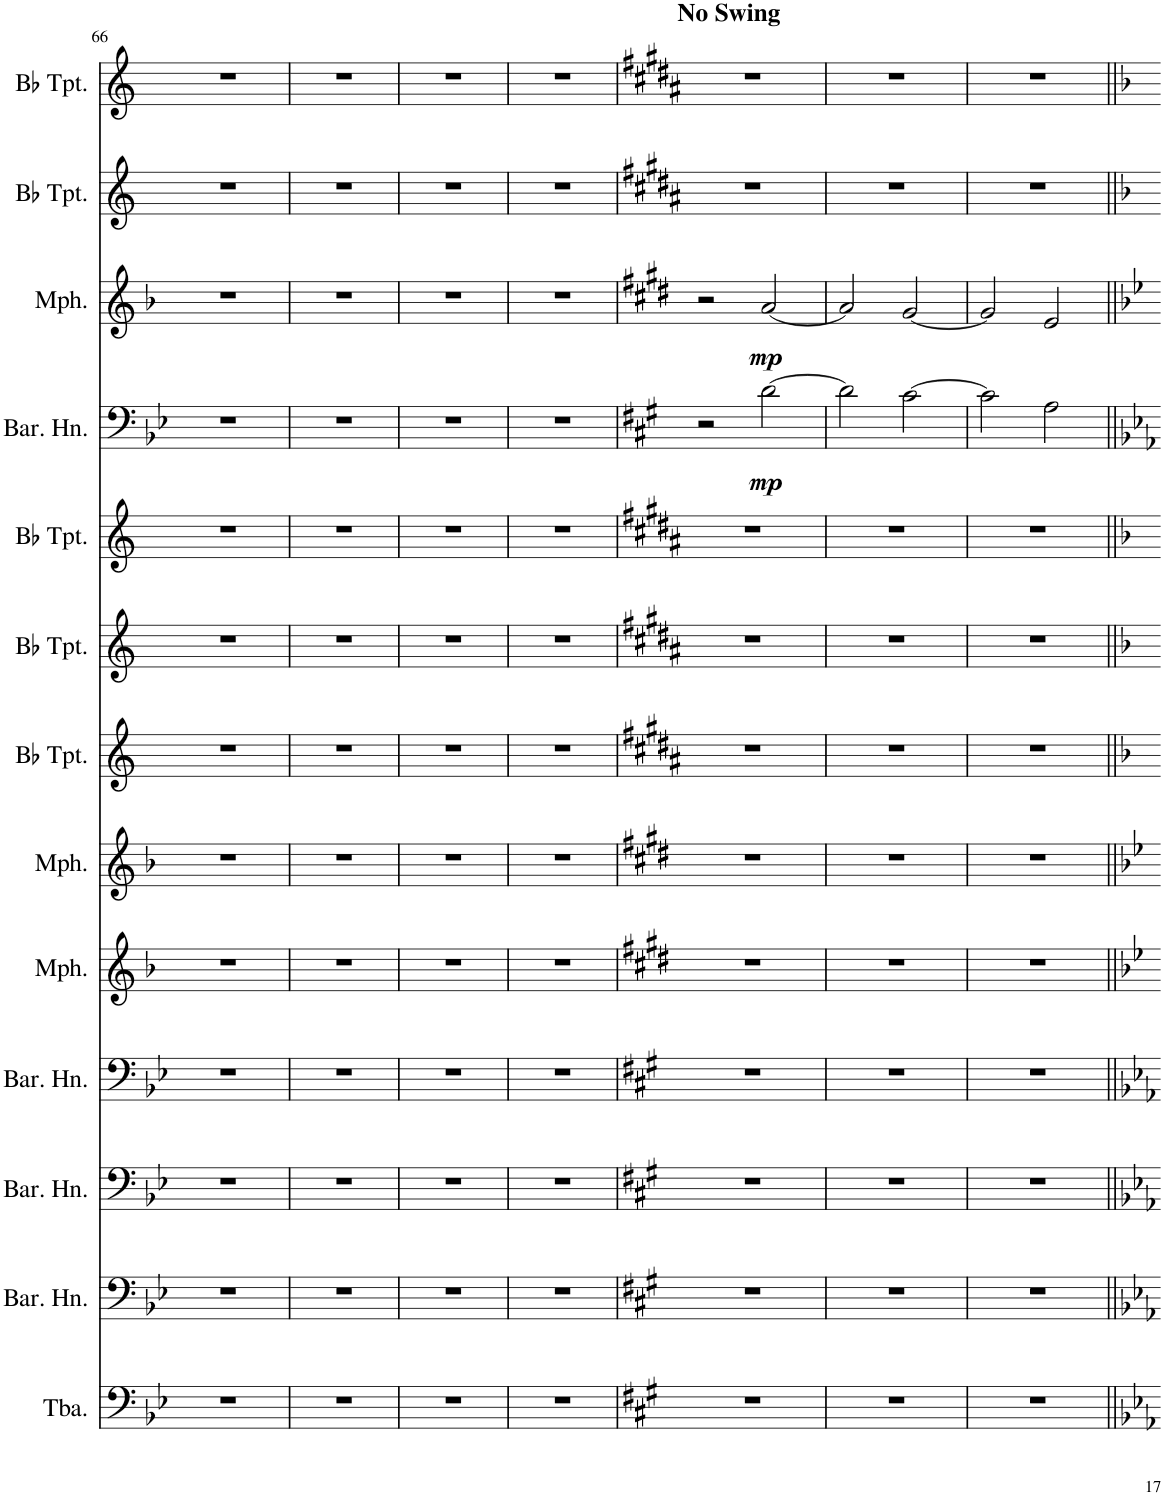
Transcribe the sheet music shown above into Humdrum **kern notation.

**kern	**kern	**kern	**kern	**kern	**kern	**kern	**kern	**kern	**kern	**dynam	**kern	**dynam	**kern	**kern
*part13	*part12	*part11	*part10	*part9	*part8	*part7	*part6	*part5	*part4	*part4	*part3	*part3	*part2	*part1
*staff13	*staff12	*staff11	*staff10	*staff9	*staff8	*staff7	*staff6	*staff5	*staff4	*staff4	*staff3	*staff3	*staff2	*staff1
*I"Tuba	*I"Baritone Horn	*I"Baritone Horn	*I"Baritone Horn	*I"Mellophone	*I"Mellophone	*I"Bb Trumpet	*I"Bb Trumpet	*I"Bb Trumpet	*I"Baritone Horn	*	*I"Mellophone	*	*I"Bb Trumpet	*I"Bb Trumpet
*I'Tba.	*I'Bar. Hn.	*I'Bar. Hn.	*I'Bar. Hn.	*I'Mph.	*I'Mph.	*I'Bb Tpt.	*I'Bb Tpt.	*I'Bb Tpt.	*I'Bar. Hn.	*	*I'Mph.	*	*I'Bb Tpt.	*I'Bb Tpt.
!!LO:PB:g=z
*clefF4	*clefF4	*clefF4	*clefF4	*clefG2	*clefG2	*clefG2	*clefG2	*clefG2	*clefF4	*	*clefG2	*	*clefG2	*clefG2
*	*Trd4c7	*Trd4c7	*Trd4c7	*Trd4c7	*Trd4c7	*Trd1c2	*Trd1c2	*Trd1c2	*Trd4c7	*	*Trd4c7	*	*Trd1c2	*Trd1c2
*k[b-e-]	*k[b-e-]	*k[b-e-]	*k[b-e-]	*k[b-]	*k[b-]	*k[]	*k[]	*k[]	*k[b-e-]	*	*k[b-]	*	*k[]	*k[]
*M4/4	*M4/4	*M4/4	*M4/4	*M4/4	*M4/4	*M4/4	*M4/4	*M4/4	*M4/4	*	*M4/4	*	*M4/4	*M4/4
=66	=66	=66	=66	=66	=66	=66	=66	=66	=66	=66	=66	=66	=66	=66
1r	1r	1r	1r	1r	1r	1r	1r	1r	1r	.	1r	.	1r	1r
=67	=67	=67	=67	=67	=67	=67	=67	=67	=67	=67	=67	=67	=67	=67
1r	1r	1r	1r	1r	1r	1r	1r	1r	1r	.	1r	.	1r	1r
=68	=68	=68	=68	=68	=68	=68	=68	=68	=68	=68	=68	=68	=68	=68
1r	1r	1r	1r	1r	1r	1r	1r	1r	1r	.	1r	.	1r	1r
=69	=69	=69	=69	=69	=69	=69	=69	=69	=69	=69	=69	=69	=69	=69
1r	1r	1r	1r	1r	1r	1r	1r	1r	1r	.	1r	.	1r	1r
=70	=70	=70	=70	=70	=70	=70	=70	=70	=70	=70	=70	=70	=70	=70
*k[f#c#g#]	*k[f#c#g#]	*k[f#c#g#]	*k[f#c#g#]	*k[f#c#g#d#]	*k[f#c#g#d#]	*k[f#c#g#d#a#]	*k[f#c#g#d#a#]	*k[f#c#g#d#a#]	*k[f#c#g#]	*	*k[f#c#g#d#]	*	*k[f#c#g#d#a#]	*k[f#c#g#d#a#]
!	!	!	!	!	!	!	!	!	!	!	!	!	!	!LO:TX:a:B:t=No Swing
1r	1r	1r	1r	1r	1r	1r	1r	1r	2r	.	2r	.	1r	1r
!	!	!	!	!	!	!	!	!	!	!LO:DY:b	!	!LO:DY:b	!	!
.	.	.	.	.	.	.	.	.	[2d\	mp	[2a/	mp	.	.
=71	=71	=71	=71	=71	=71	=71	=71	=71	=71	=71	=71	=71	=71	=71
1r	1r	1r	1r	1r	1r	1r	1r	1r	2d\]	.	2a/]	.	1r	1r
.	.	.	.	.	.	.	.	.	[2c#\	.	[2g#/	.	.	.
=72	=72	=72	=72	=72	=72	=72	=72	=72	=72	=72	=72	=72	=72	=72
1r	1r	1r	1r	1r	1r	1r	1r	1r	2c#\]	.	2g#/]	.	1r	1r
.	.	.	.	.	.	.	.	.	2A\	.	2e/	.	.	.
=||	=||	=||	=||	=||	=||	=||	=||	=||	=||	=||	=||	=||	=||	=||
*-	*-	*-	*-	*-	*-	*-	*-	*-	*-	*-	*-	*-	*-	*-
